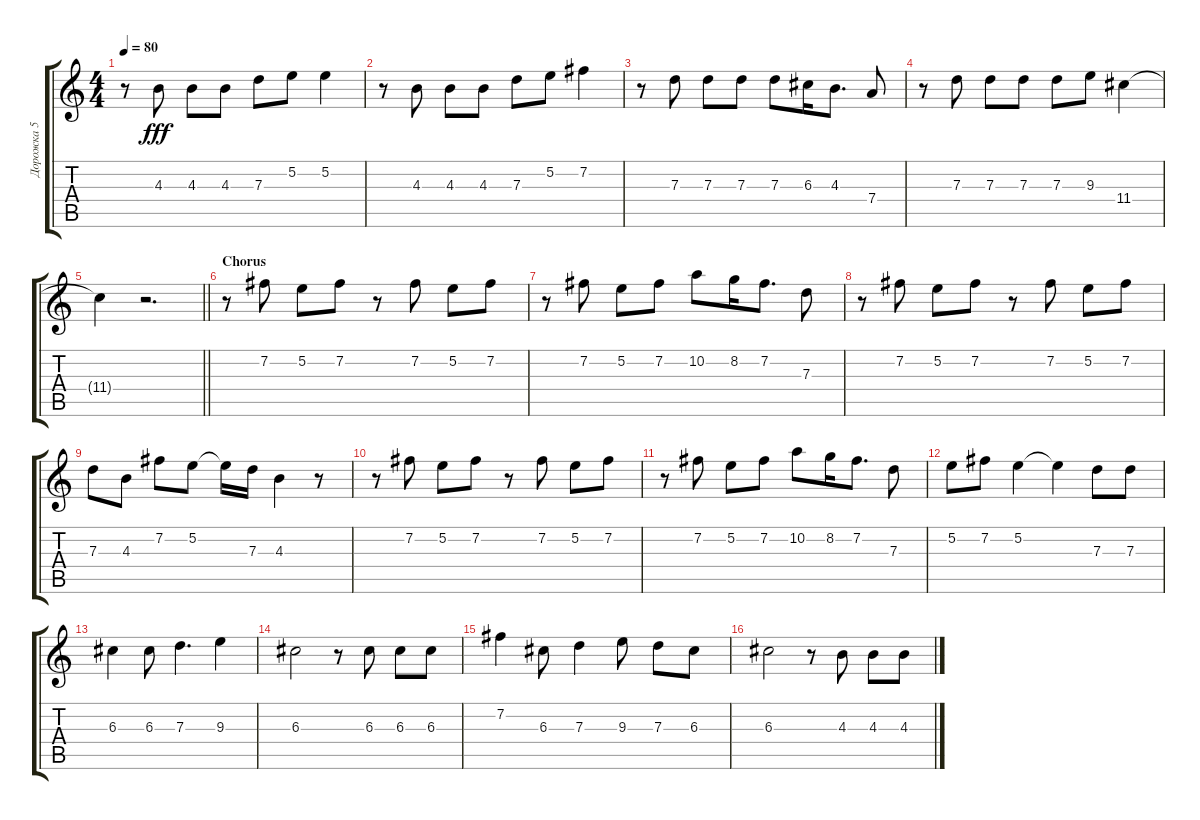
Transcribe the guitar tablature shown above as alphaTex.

\track ("Дорожка 5" "Дорожка 5") {instrument acousticguitarsteel}
\staff {score tabs}
\tuning (E4 B3 G3 D3 A2 E2) {hide}
\ts (4 4)
\tempo 80
\clef g2
\ks c
r.8{dy fff} 4.3.8 4.3.8 4.3.8 7.3.8 5.2.8 5.2.4 |
r.8 4.3.8 4.3.8 4.3.8 7.3.8 5.2.8 7.2.4 |
r.8 7.3.8 7.3.8 7.3.8 7.3.8 6.3.16 4.3.8{d} 7.4.8 |
r.8 7.3.8 7.3.8 7.3.8 7.3.8 9.3.8 11.4.4 |
\barLineRight lightlight
11.4{t}.4 r.2{d} |
\section ("" "Chorus")
r.8 7.2.8 5.2.8 7.2.8 r.8 7.2.8 5.2.8 7.2.8 |
r.8 7.2.8 5.2.8 7.2.8 10.2.8 8.2.16 7.2.8{d} 7.3.8 |
r.8 7.2.8 5.2.8 7.2.8 r.8 7.2.8 5.2.8 7.2.8 |
7.3.8 4.3.8 7.2.8 5.2.8 5.2{t}.16 7.3.16 4.3.4 r.8 |
r.8 7.2.8 5.2.8 7.2.8 r.8 7.2.8 5.2.8 7.2.8 |
r.8 7.2.8 5.2.8 7.2.8 10.2.8 8.2.16 7.2.8{d} 7.3.8 |
5.2.8 7.2.8 5.2.4 5.2{t}.4 7.3.8 7.3.8 |
6.3.4 6.3.8 7.3.4{d} 9.3.4 |
6.3.2 r.8 6.3.8 6.3.8 6.3.8 |
7.2.4 6.3.8 7.3.4 9.3.8 7.3.8 6.3.8 |
6.3.2 r.8 4.3.8 4.3.8 4.3.8
